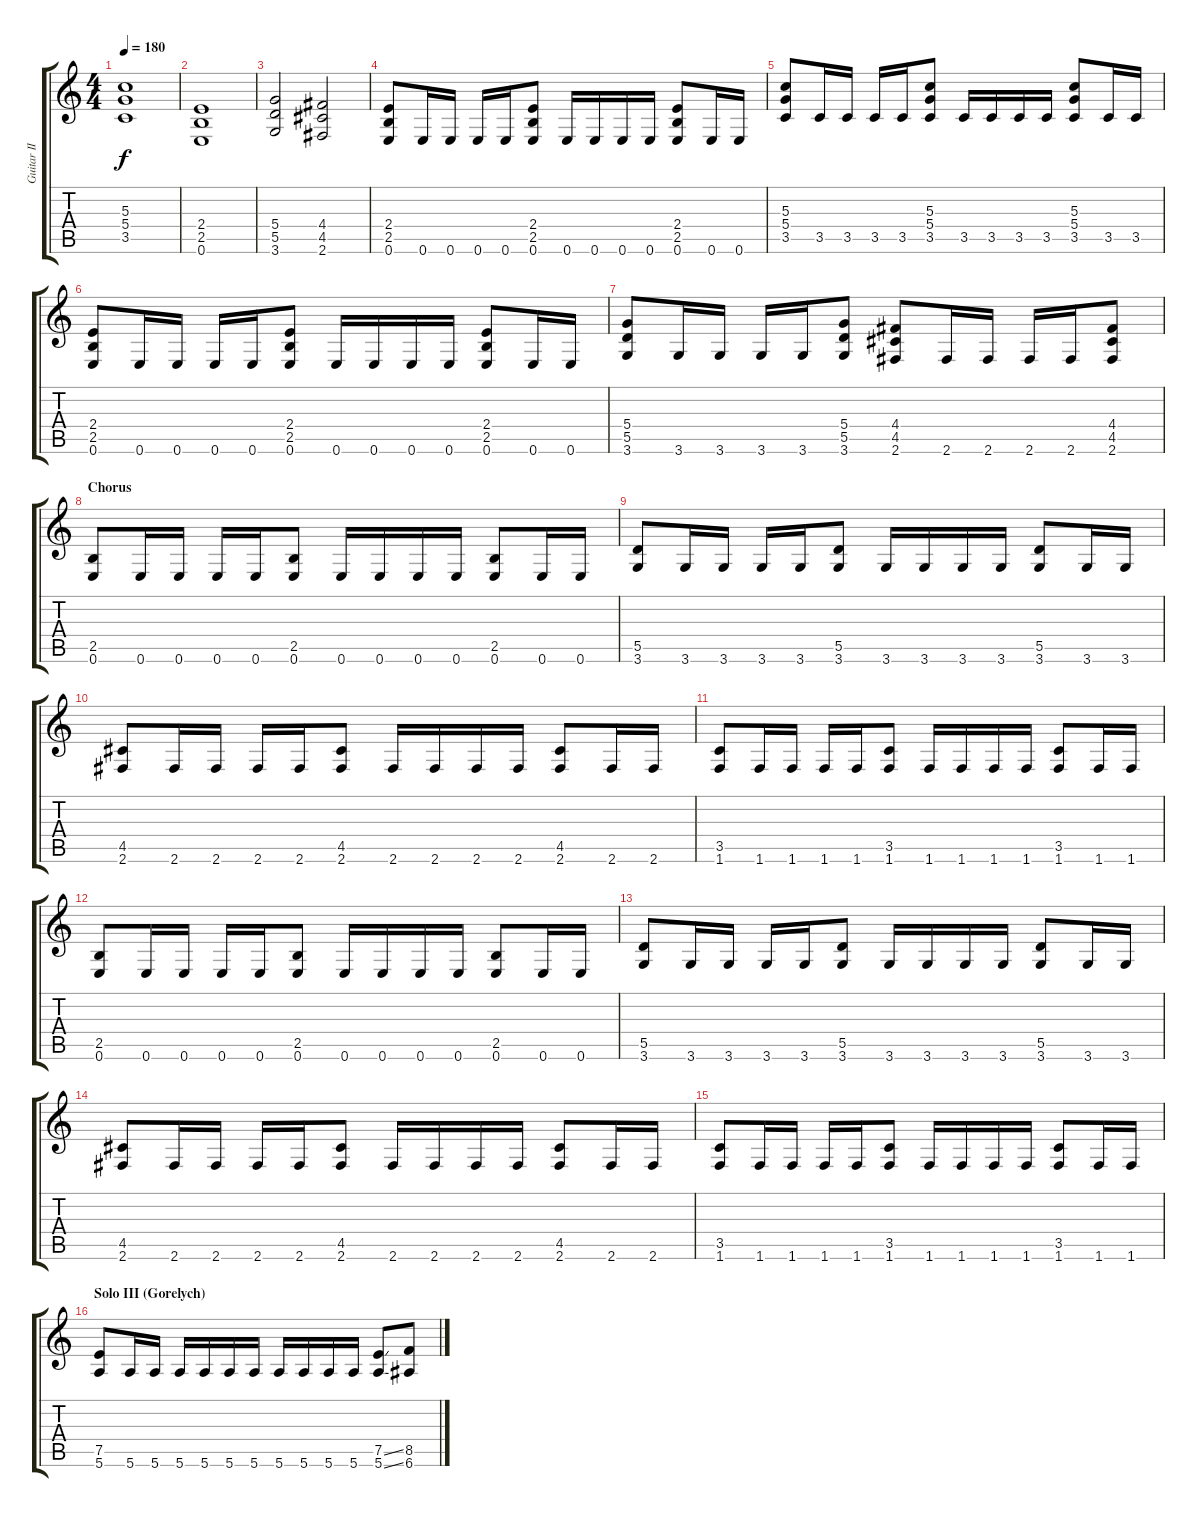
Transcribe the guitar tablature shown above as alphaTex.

\track ("Guitar II (ManOkaR)" "Guitar II ") {instrument distortionguitar}
\staff {score tabs}
\tuning (E4 B3 G3 D3 A2 E2) {hide}
\ts (4 4)
\tempo 180
\clef g2
\ks c
(5.3 5.4 3.5).1{dy f} |
(2.4 2.5 0.6).1 |
(5.4 5.5 3.6).2 (4.4 4.5 2.6).2 |
(2.4 2.5 0.6).8 0.6.16 0.6.16 0.6.16 0.6.16 (2.4 2.5 0.6).8 0.6.16 0.6.16 0.6.16 0.6.16 (2.4 2.5 0.6).8 0.6.16 0.6.16 |
(5.3 5.4 3.5).8 3.5.16 3.5.16 3.5.16 3.5.16 (5.3 5.4 3.5).8 3.5.16 3.5.16 3.5.16 3.5.16 (5.3 5.4 3.5).8 3.5.16 3.5.16 |
(2.4 2.5 0.6).8 0.6.16 0.6.16 0.6.16 0.6.16 (2.4 2.5 0.6).8 0.6.16 0.6.16 0.6.16 0.6.16 (2.4 2.5 0.6).8 0.6.16 0.6.16 |
(5.4 5.5 3.6).8 3.6.16 3.6.16 3.6.16 3.6.16 (5.4 5.5 3.6).8 (4.4 4.5 2.6).8 2.6.16 2.6.16 2.6.16 2.6.16 (4.4 4.5 2.6).8 |
\section ("" "Chorus")
(2.5 0.6).8 0.6.16 0.6.16 0.6.16 0.6.16 (2.5 0.6).8 0.6.16 0.6.16 0.6.16 0.6.16 (2.5 0.6).8 0.6.16 0.6.16 |
(5.5 3.6).8 3.6.16 3.6.16 3.6.16 3.6.16 (5.5 3.6).8 3.6.16 3.6.16 3.6.16 3.6.16 (5.5 3.6).8 3.6.16 3.6.16 |
(4.5 2.6).8 2.6.16 2.6.16 2.6.16 2.6.16 (4.5 2.6).8 2.6.16 2.6.16 2.6.16 2.6.16 (4.5 2.6).8 2.6.16 2.6.16 |
(3.5 1.6).8 1.6.16 1.6.16 1.6.16 1.6.16 (3.5 1.6).8 1.6.16 1.6.16 1.6.16 1.6.16 (3.5 1.6).8 1.6.16 1.6.16 |
(2.5 0.6).8 0.6.16 0.6.16 0.6.16 0.6.16 (2.5 0.6).8 0.6.16 0.6.16 0.6.16 0.6.16 (2.5 0.6).8 0.6.16 0.6.16 |
(5.5 3.6).8 3.6.16 3.6.16 3.6.16 3.6.16 (5.5 3.6).8 3.6.16 3.6.16 3.6.16 3.6.16 (5.5 3.6).8 3.6.16 3.6.16 |
(4.5 2.6).8 2.6.16 2.6.16 2.6.16 2.6.16 (4.5 2.6).8 2.6.16 2.6.16 2.6.16 2.6.16 (4.5 2.6).8 2.6.16 2.6.16 |
(3.5 1.6).8 1.6.16 1.6.16 1.6.16 1.6.16 (3.5 1.6).8 1.6.16 1.6.16 1.6.16 1.6.16 (3.5 1.6).8 1.6.16 1.6.16 |
\section ("" "Solo III (Gorelych)")
(7.5 5.6).8 5.6.16 5.6.16 5.6.16 5.6.16 5.6.16 5.6.16 5.6.16 5.6.16 5.6.16 5.6.16 (7.5{ss} 5.6{ss}).8 (8.5 6.6).8
